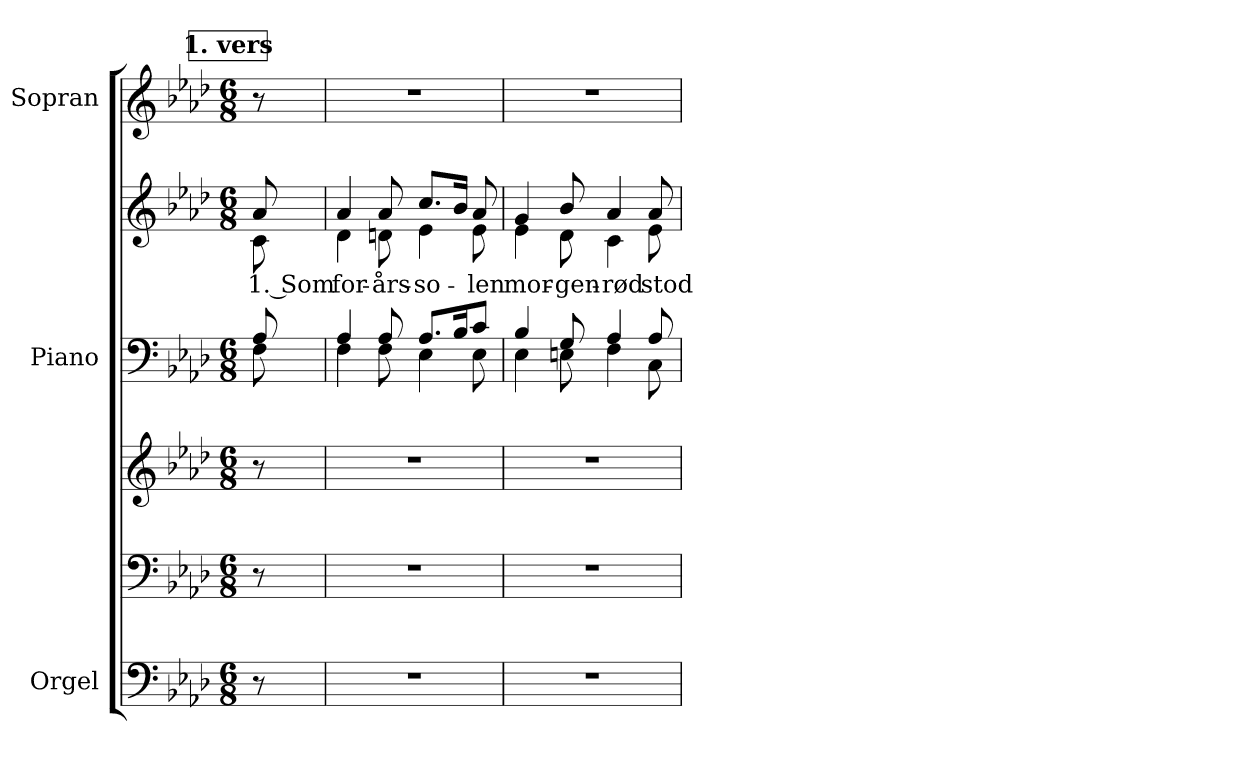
**kern	**kern	**kern	**kern	**kern	**text	**kern
*part3	*part3	*part3	*part2	*part2	*part2	*part1
*staff6	*staff5	*staff4	*staff3	*staff2	*staff2	*staff1
*I"Orgel	*	*	*I"Piano	*	*	*I"Sopran
*	*	*	*I'Pno	*	*	*I'S.
*stria5	*stria5	*stria5	*	*	*	*
*clefF4	*clefF4	*clefG2	*clefF4	*clefG2	*	*clefG2
*k[b-e-a-d-]	*k[b-e-a-d-]	*k[b-e-a-d-]	*k[b-e-a-d-]	*k[b-e-a-d-]	*	*k[b-e-a-d-]
*M6/8	*M6/8	*M6/8	*M6/8	*M6/8	*	*M6/8
*MM75	*MM75	*MM75	*MM75	*MM75	*	*MM75
!!LO:REH:place=s1:a:B:cj:fs=14:t=1. vers
=	=	=	=	=	=	=
*	*	*	*^	*	*	*
!	!	!	!	!	!	!LO:LY:b	!
*	*	*	*	*	*^	*	*
8r	8r	8r	8A-/	8F\	8a-/	8c\	1. Som	8r
=1	=1	=1	=1	=1	=1	=1	=1	=1
!	!	!	!	!	!	!	!LO:LY:b	!
2.r	2.r	2.r	4A-/	4F\	4a-/	4d-\	for-	2.r
!	!	!	!	!	!	!	!LO:LY:b	!
.	.	.	8A-/	8F\	8a-/	8dn\	-års-	.
!	!	!	!	!	!	!	!LO:LY:b	!
.	.	.	8.A-/L	4E-\	8.cc/L	4e-\	-so-	.
.	.	.	16B-/K	.	16b-/Jk	.	.	.
!	!	!	!	!	!	!	!LO:LY:b	!
.	.	.	8c/J	8E-\	8a-/	8e-\	-len	.
=2	=2	=2	=2	=2	=2	=2	=2	=2
!	!	!	!	!	!	!	!LO:LY:b	!
2.r	2.r	2.r	4B-/	4E-\	4g/	4e-\	mor-	2.r
!	!	!	!	!	!	!	!LO:LY:b	!
.	.	.	8G/	8En\	8b-/	8d-\	-gen-	.
!	!	!	!	!	!	!	!LO:LY:b	!
.	.	.	4A-/	4F\	4a-/	4c\	-rød	.
!	!	!	!	!	!	!	!LO:LY:b	!
.	.	.	8A-/	8C\	8a-/	8e-\	stod	.
*	*	*	*v	*v	*	*	*	*
*	*	*	*	*v	*v	*	*
=	=	=	=	=	=	=
*-	*-	*-	*-	*-	*-	*-
